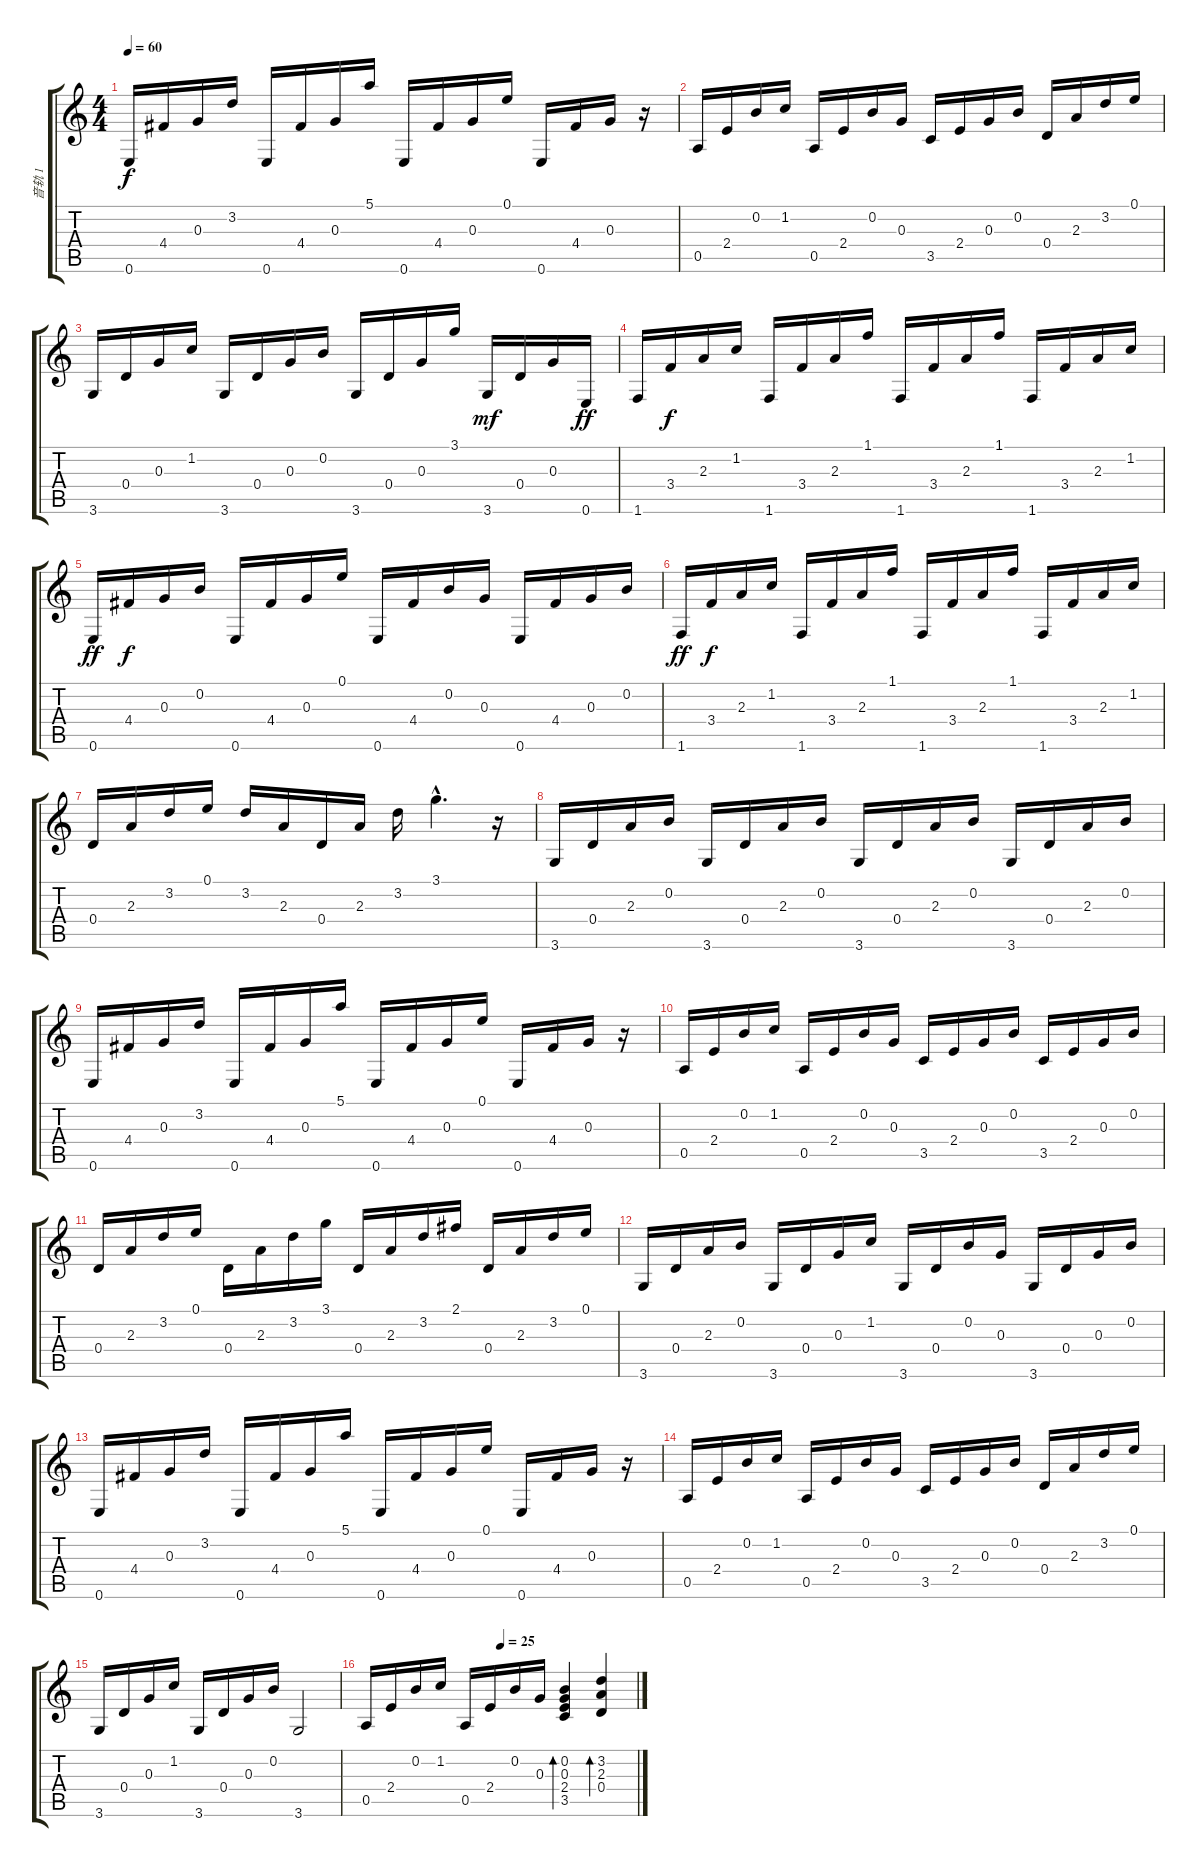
\track ("音轨 1" "音轨 1") {instrument acousticguitarsteel}
\staff {score tabs}
\tuning (E4 B3 G3 D3 A2 E2) {hide}
\ts (4 4)
\tempo 60
\clef g2
\ks c
0.6.16{dy f} 4.4.16 0.3.16 3.2.16 0.6.16 4.4.16 0.3.16 5.1.16 0.6.16 4.4.16 0.3.16 0.1.16 0.6.16 4.4.16 0.3.16 r.16 |
0.5.16 2.4.16 0.2.16 1.2.16 0.5.16 2.4.16 0.2.16 0.3.16 3.5.16 2.4.16 0.3.16 0.2.16 0.4.16 2.3.16 3.2.16 0.1.16 |
3.6.16 0.4.16 0.3.16 1.2.16 3.6.16 0.4.16 0.3.16 0.2.16 3.6.16 0.4.16 0.3.16 3.1.16 3.6.16{dy mf} 0.4.16 0.3.16 0.6.16{dy ff} |
1.6.16 3.4.16{dy f} 2.3.16 1.2.16 1.6.16 3.4.16 2.3.16 1.1.16 1.6.16 3.4.16 2.3.16 1.1.16 1.6.16 3.4.16 2.3.16 1.2.16 |
0.6.16{dy ff} 4.4.16{dy f} 0.3.16 0.2.16 0.6.16 4.4.16 0.3.16 0.1.16 0.6.16 4.4.16 0.2.16 0.3.16 0.6.16 4.4.16 0.3.16 0.2.16 |
1.6.16{dy ff} 3.4.16{dy f} 2.3.16 1.2.16 1.6.16 3.4.16 2.3.16 1.1.16 1.6.16 3.4.16 2.3.16 1.1.16 1.6.16 3.4.16 2.3.16 1.2.16 |
0.4.16 2.3.16 3.2.16 0.1.16 3.2.16 2.3.16 0.4.16 2.3.16 3.2.16 3.1{hac}.4{d} r.16 |
3.6.16 0.4.16 2.3.16 0.2.16 3.6.16 0.4.16 2.3.16 0.2.16 3.6.16 0.4.16 2.3.16 0.2.16 3.6.16 0.4.16 2.3.16 0.2.16 |
0.6.16 4.4.16 0.3.16 3.2.16 0.6.16 4.4.16 0.3.16 5.1.16 0.6.16 4.4.16 0.3.16 0.1.16 0.6.16 4.4.16 0.3.16 r.16 |
0.5.16 2.4.16 0.2.16 1.2.16 0.5.16 2.4.16 0.2.16 0.3.16 3.5.16 2.4.16 0.3.16 0.2.16 3.5.16 2.4.16 0.3.16 0.2.16 |
0.4.16 2.3.16 3.2.16 0.1.16 0.4.16 2.3.16 3.2.16 3.1.16 0.4.16 2.3.16 3.2.16 2.1.16 0.4.16 2.3.16 3.2.16 0.1.16 |
3.6.16 0.4.16 2.3.16 0.2.16 3.6.16 0.4.16 0.3.16 1.2.16 3.6.16 0.4.16 0.2.16 0.3.16 3.6.16 0.4.16 0.3.16 0.2.16 |
0.6.16 4.4.16 0.3.16 3.2.16 0.6.16 4.4.16 0.3.16 5.1.16 0.6.16 4.4.16 0.3.16 0.1.16 0.6.16 4.4.16 0.3.16 r.16 |
0.5.16 2.4.16 0.2.16 1.2.16 0.5.16 2.4.16 0.2.16 0.3.16 3.5.16 2.4.16 0.3.16 0.2.16 0.4.16 2.3.16 3.2.16 0.1.16 |
3.6.16 0.4.16 0.3.16 1.2.16 3.6.16 0.4.16 0.3.16 0.2.16 3.6.2 |
\tempo (25 0.5)
0.5.16 2.4.16 0.2.16 1.2.16 0.5.16 2.4.16 0.2.16 0.3.16 (0.2 0.3 2.4 3.5).4{bd 120} (3.2 2.3 0.4).4{bd 120}
